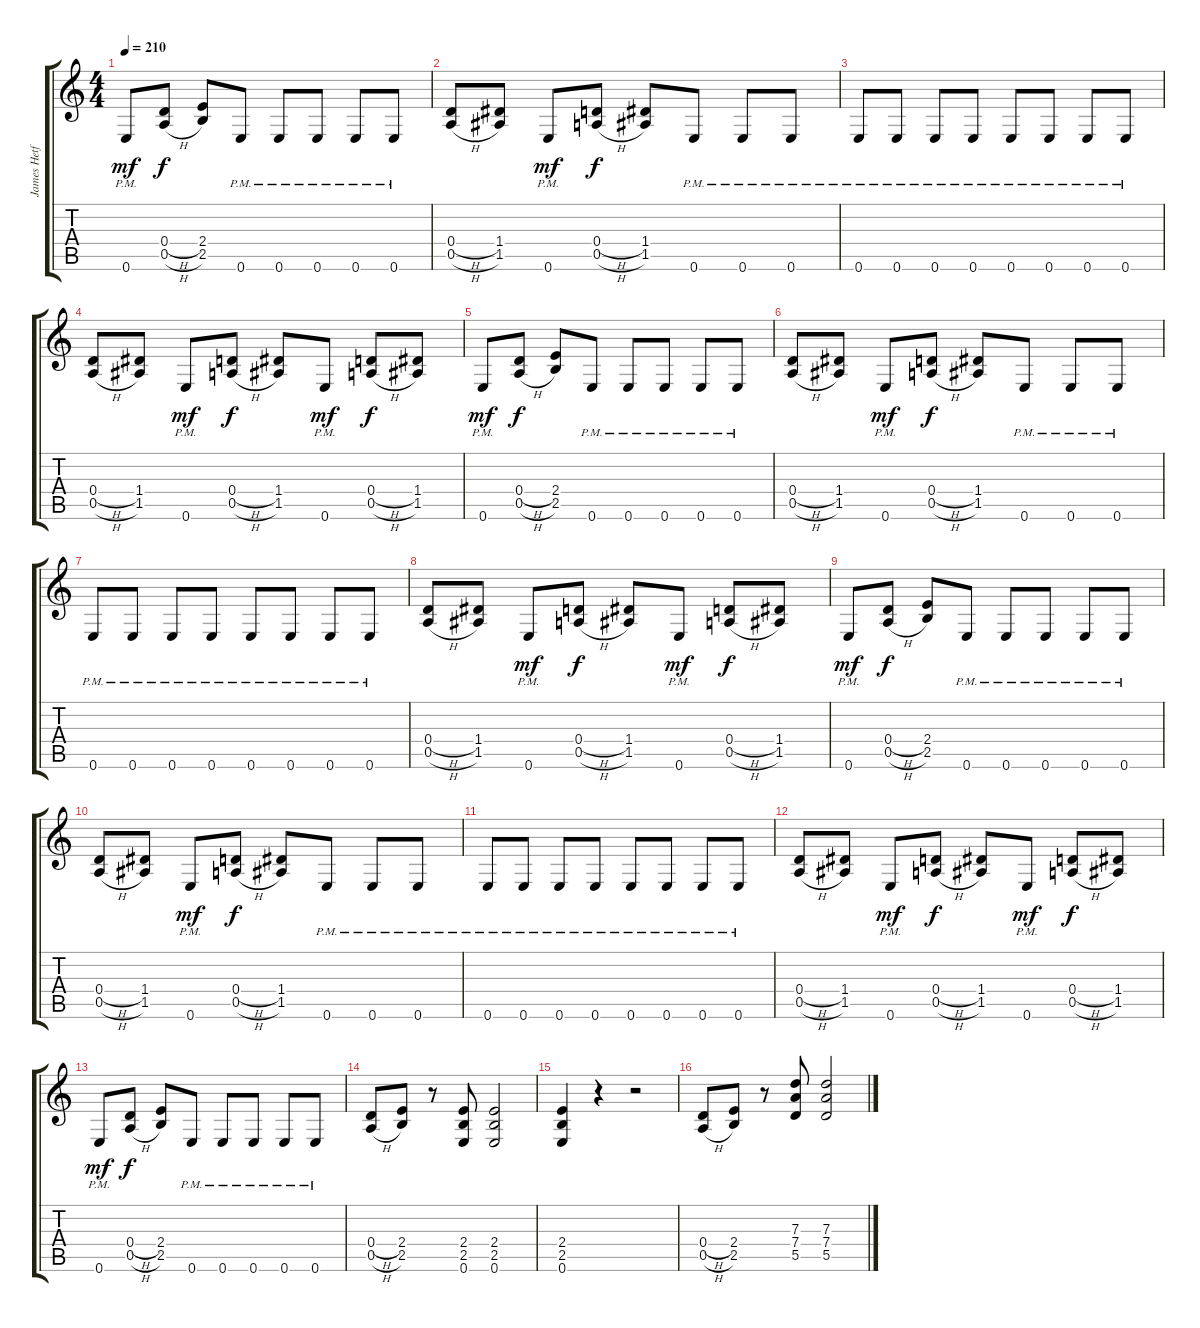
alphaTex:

\track ("James Hetfield" "James Hetf") {instrument electricguitarclean}
\staff {score tabs}
\tuning (E4 B3 G3 D3 A2 E2) {hide}
\ts (4 4)
\tempo 210
\clef g2
\ks c
0.6{pm}.8{dy mf} (0.4{h} 0.5{h}).8{dy f} (2.4 2.5).8 0.6{pm}.8 0.6{pm}.8 0.6{pm}.8 0.6{pm}.8 0.6{pm}.8 |
(0.4{h} 0.5{h}).8 (1.4 1.5).8 0.6{pm}.8{dy mf} (0.4{h} 0.5{h}).8{dy f} (1.4 1.5).8 0.6{pm}.8 0.6{pm}.8 0.6{pm}.8 |
0.6{pm}.8 0.6{pm}.8 0.6{pm}.8 0.6{pm}.8 0.6{pm}.8 0.6{pm}.8 0.6{pm}.8 0.6{pm}.8 |
(0.4{h} 0.5{h}).8 (1.4 1.5).8 0.6{pm}.8{dy mf} (0.4{h} 0.5{h}).8{dy f} (1.4 1.5).8 0.6{pm}.8{dy mf} (0.4{h} 0.5{h}).8{dy f} (1.4 1.5).8 |
0.6{pm}.8{dy mf} (0.4{h} 0.5{h}).8{dy f} (2.4 2.5).8 0.6{pm}.8 0.6{pm}.8 0.6{pm}.8 0.6{pm}.8 0.6{pm}.8 |
(0.4{h} 0.5{h}).8 (1.4 1.5).8 0.6{pm}.8{dy mf} (0.4{h} 0.5{h}).8{dy f} (1.4 1.5).8 0.6{pm}.8 0.6{pm}.8 0.6{pm}.8 |
0.6{pm}.8 0.6{pm}.8 0.6{pm}.8 0.6{pm}.8 0.6{pm}.8 0.6{pm}.8 0.6{pm}.8 0.6{pm}.8 |
(0.4{h} 0.5{h}).8 (1.4 1.5).8 0.6{pm}.8{dy mf} (0.4{h} 0.5{h}).8{dy f} (1.4 1.5).8 0.6{pm}.8{dy mf} (0.4{h} 0.5{h}).8{dy f} (1.4 1.5).8 |
0.6{pm}.8{dy mf} (0.4{h} 0.5{h}).8{dy f} (2.4 2.5).8 0.6{pm}.8 0.6{pm}.8 0.6{pm}.8 0.6{pm}.8 0.6{pm}.8 |
(0.4{h} 0.5{h}).8 (1.4 1.5).8 0.6{pm}.8{dy mf} (0.4{h} 0.5{h}).8{dy f} (1.4 1.5).8 0.6{pm}.8 0.6{pm}.8 0.6{pm}.8 |
0.6{pm}.8 0.6{pm}.8 0.6{pm}.8 0.6{pm}.8 0.6{pm}.8 0.6{pm}.8 0.6{pm}.8 0.6{pm}.8 |
(0.4{h} 0.5{h}).8 (1.4 1.5).8 0.6{pm}.8{dy mf} (0.4{h} 0.5{h}).8{dy f} (1.4 1.5).8 0.6{pm}.8{dy mf} (0.4{h} 0.5{h}).8{dy f} (1.4 1.5).8 |
0.6{pm}.8{dy mf} (0.4{h} 0.5{h}).8{dy f} (2.4 2.5).8 0.6{pm}.8 0.6{pm}.8 0.6{pm}.8 0.6{pm}.8 0.6{pm}.8 |
(0.4{h} 0.5{h}).8 (2.4 2.5).8 r.8 (2.4 2.5 0.6).8 (2.4 2.5 0.6).2 |
(2.4 2.5 0.6).4 r.4 r.2 |
(0.4{h} 0.5{h}).8 (2.4 2.5).8 r.8 (7.3 7.4 5.5).8 (7.3 7.4 5.5).2
